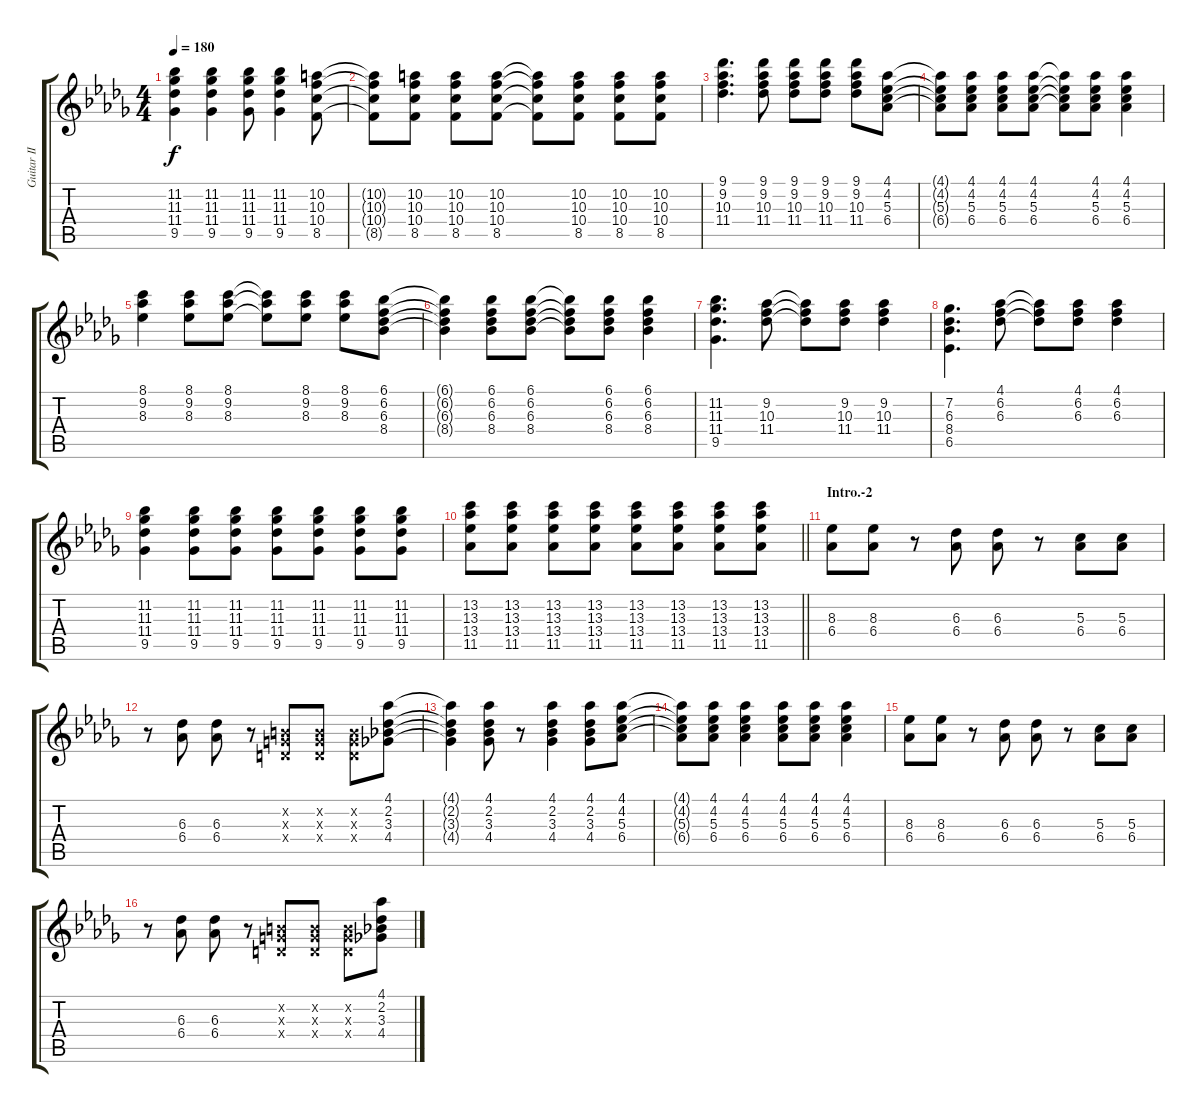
\track ("Guitar II (Nakano Azusa)" "Guitar II ") {instrument distortionguitar}
\staff {score tabs}
\tuning (E4 B3 G3 D3 A2 E2) {hide}
\ts (4 4)
\tempo 180
\clef g2
\ks db
(11.2 11.3 11.4 9.5).4{dy f} (11.2 11.3 11.4 9.5).4 (11.2 11.3 11.4 9.5).8 (11.2 11.3 11.4 9.5).4 (10.2 10.3 10.4 8.5).8 |
(10.2{t} 10.3{t} 10.4{t} 8.5{t}).8 (10.2 10.3 10.4 8.5).8 (10.2 10.3 10.4 8.5).8 (10.2 10.3 10.4 8.5).8 (10.2{t} 10.3{t} 10.4{t} 8.5{t}).8 (10.2 10.3 10.4 8.5).8 (10.2 10.3 10.4 8.5).8 (10.2 10.3 10.4 8.5).8 |
(9.1 9.2 10.3 11.4).4{d} (9.1 9.2 10.3 11.4).8 (9.1 9.2 10.3 11.4).8 (9.1 9.2 10.3 11.4).8 (9.1 9.2 10.3 11.4).8 (4.1 4.2 5.3 6.4).8 |
(4.1{t} 4.2{t} 5.3{t} 6.4{t}).8 (4.1 4.2 5.3 6.4).8 (4.1 4.2 5.3 6.4).8 (4.1 4.2 5.3 6.4).8 (4.1{t} 4.2{t} 5.3{t} 6.4{t}).8 (4.1 4.2 5.3 6.4).8 (4.1 4.2 5.3 6.4).4 |
(8.1 9.2 8.3).4 (8.1 9.2 8.3).8 (8.1 9.2 8.3).8 (8.1{t} 9.2{t} 8.3{t}).8 (8.1 9.2 8.3).8 (8.1 9.2 8.3).8 (6.1 6.2 6.3 8.4).8 |
(6.1{t} 6.2{t} 6.3{t} 8.4{t}).4 (6.1 6.2 6.3 8.4).8 (6.1 6.2 6.3 8.4).8 (6.1{t} 6.2{t} 6.3{t} 8.4{t}).8 (6.1 6.2 6.3 8.4).8 (6.1 6.2 6.3 8.4).4 |
(11.2 11.3 11.4 9.5).4{d} (9.2 10.3 11.4).8 (9.2{t} 10.3{t} 11.4{t}).8 (9.2 10.3 11.4).8 (9.2 10.3 11.4).4 |
(7.2 6.3 8.4 6.5).4{d} (4.1 6.2 6.3).8 (4.1{t} 6.2{t} 6.3{t}).8 (4.1 6.2 6.3).8 (4.1 6.2 6.3).4 |
(11.2 11.3 11.4 9.5).4 (11.2 11.3 11.4 9.5).8 (11.2 11.3 11.4 9.5).8 (11.2 11.3 11.4 9.5).8 (11.2 11.3 11.4 9.5).8 (11.2 11.3 11.4 9.5).8 (11.2 11.3 11.4 9.5).8 |
\barLineRight lightlight
(13.2 13.3 13.4 11.5).8 (13.2 13.3 13.4 11.5).8 (13.2 13.3 13.4 11.5).8 (13.2 13.3 13.4 11.5).8 (13.2 13.3 13.4 11.5).8 (13.2 13.3 13.4 11.5).8 (13.2 13.3 13.4 11.5).8 (13.2 13.3 13.4 11.5).8 |
\section ("" "Intro.-2")
(8.3 6.4).8 (8.3 6.4).8 r.8 (6.3 6.4).8 (6.3 6.4).8 r.8 (5.3 6.4).8 (5.3 6.4).8 |
r.8 (6.3 6.4).8 (6.3 6.4).8 r.8 (0.2{x} 0.3{x} 0.4{x}).8 (0.2{x} 0.3{x} 0.4{x}).8 (0.2{x} 0.3{x} 0.4{x}).8 (4.1 2.2 3.3 4.4).8 |
(4.1{t} 2.2{t} 3.3{t} 4.4{t}).4 (4.1 2.2 3.3 4.4).8 r.8 (4.1 2.2 3.3 4.4).4 (4.1 2.2 3.3 4.4).8 (4.1 4.2 5.3 6.4).8 |
(4.1{t} 4.2{t} 5.3{t} 6.4{t}).8 (4.1 4.2 5.3 6.4).8 (4.1 4.2 5.3 6.4).4 (4.1 4.2 5.3 6.4).8 (4.1 4.2 5.3 6.4).8 (4.1 4.2 5.3 6.4).4 |
(8.3 6.4).8 (8.3 6.4).8 r.8 (6.3 6.4).8 (6.3 6.4).8 r.8 (5.3 6.4).8 (5.3 6.4).8 |
r.8 (6.3 6.4).8 (6.3 6.4).8 r.8 (0.2{x} 0.3{x} 0.4{x}).8 (0.2{x} 0.3{x} 0.4{x}).8 (0.2{x} 0.3{x} 0.4{x}).8 (4.1 2.2 3.3 4.4).8
